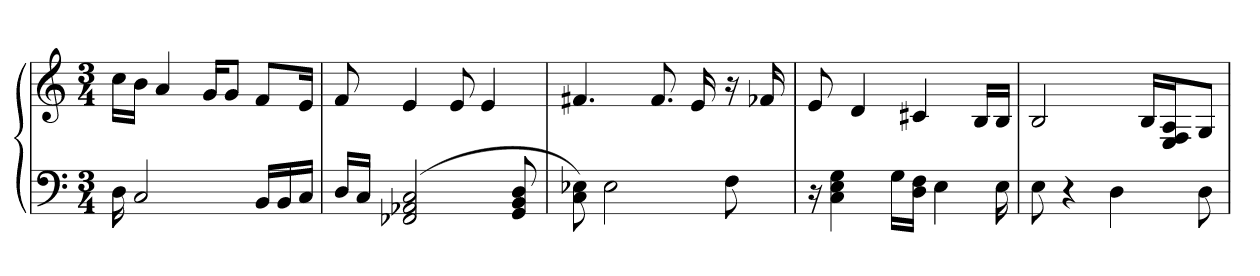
**kern	**kern
*part1	*part1
*staff2	*staff1
*clefF4	*clefG2
*k[]	*k[]
*M3/4	*M3/4
=1	=1
16D	16cc\LL
2C	16b\JJ
.	4a
.	16g/KL
.	8g/J
16BB/LL	8f/L
16BB/	.
16C/JJ	16e/Jk
=2	=2
16D/LL	8f
16C/JJ	.
(2FF-X 2AA-X 2C	4e
.	8e
.	4e
8GG 8BB 8D	.
=3	=3
8C 8E-X)	4.f#X
2E-	.
.	8.f#
.	16e
8F	16r
.	16f-X
=4	=4
16r	8e
4C 4E 4G	.
.	4d
16G\LL	.
16D\ 16F\JJ	4c#X
4E	.
.	16B/LL
16E	16B/JJ
=5	=5
8E	2B
4r	.
4D	.
.	16B/LL
.	16E/ 16F/ 16A/J
8D	8G/J
=	=
*-	*-
